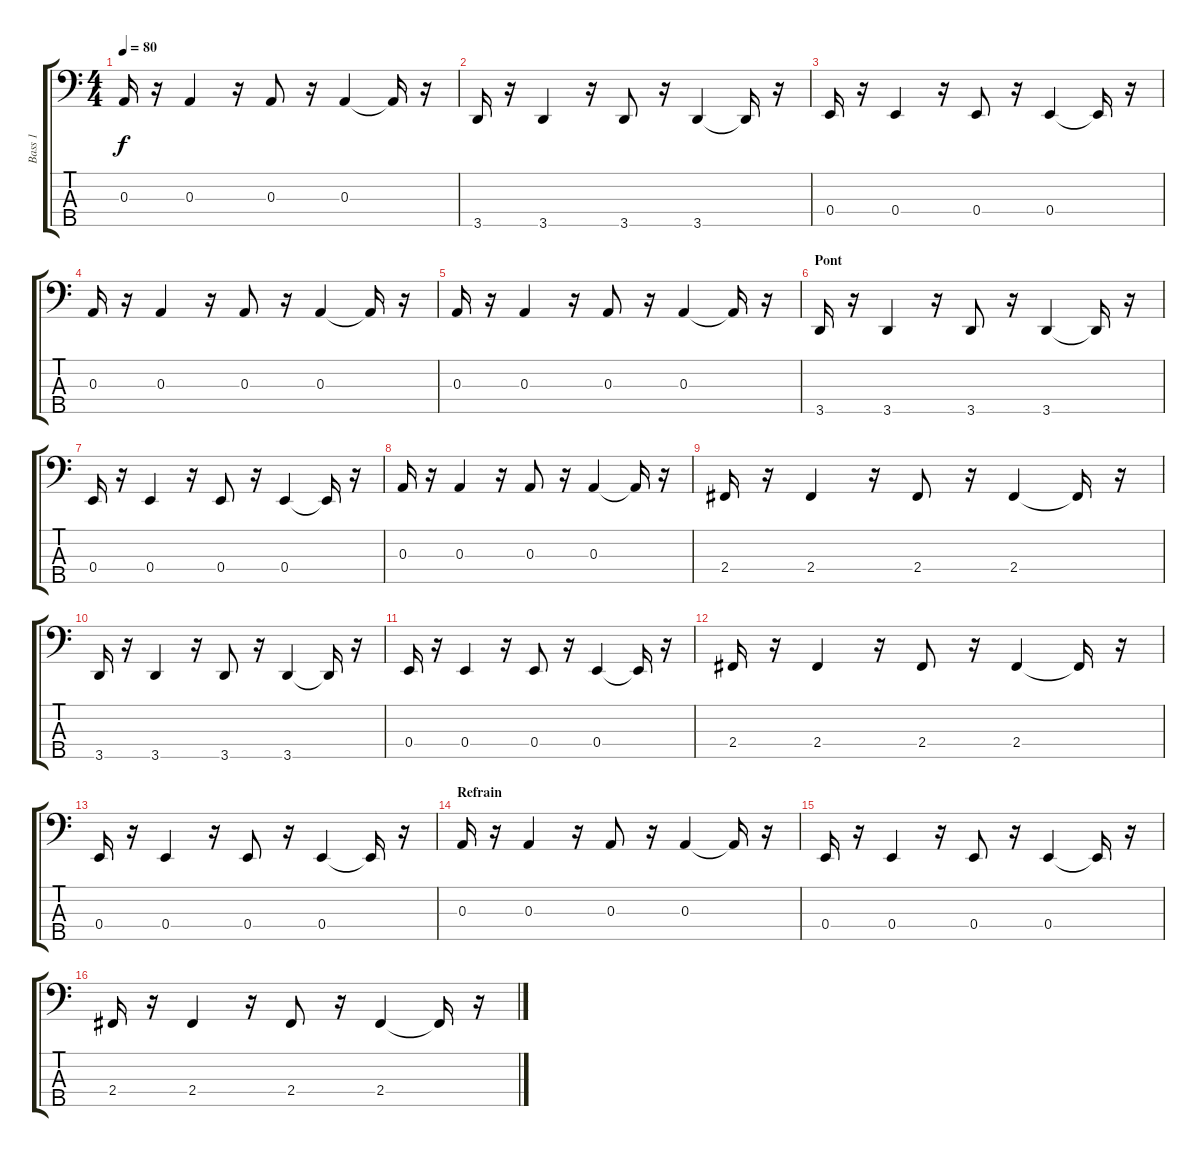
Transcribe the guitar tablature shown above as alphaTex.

\track ("Bass 1" "Bass 1") {instrument electricbassfinger}
\staff {score tabs}
\tuning (G2 D2 A1 E1 B0) {hide}
\ts (4 4)
\tempo 80
\clef f4
\ks c
0.3.16{dy f} r.16 0.3.4 r.16 0.3.8 r.16 0.3.4 0.3{t}.16 r.16 |
3.5.16 r.16 3.5.4 r.16 3.5.8 r.16 3.5.4 3.5{t}.16 r.16 |
0.4.16 r.16 0.4.4 r.16 0.4.8 r.16 0.4.4 0.4{t}.16 r.16 |
0.3.16 r.16 0.3.4 r.16 0.3.8 r.16 0.3.4 0.3{t}.16 r.16 |
0.3.16 r.16 0.3.4 r.16 0.3.8 r.16 0.3.4 0.3{t}.16 r.16 |
\section ("" "Pont")
3.5.16 r.16 3.5.4 r.16 3.5.8 r.16 3.5.4 3.5{t}.16 r.16 |
0.4.16 r.16 0.4.4 r.16 0.4.8 r.16 0.4.4 0.4{t}.16 r.16 |
0.3.16 r.16 0.3.4 r.16 0.3.8 r.16 0.3.4 0.3{t}.16 r.16 |
2.4.16 r.16 2.4.4 r.16 2.4.8 r.16 2.4.4 2.4{t}.16 r.16 |
3.5.16 r.16 3.5.4 r.16 3.5.8 r.16 3.5.4 3.5{t}.16 r.16 |
0.4.16 r.16 0.4.4 r.16 0.4.8 r.16 0.4.4 0.4{t}.16 r.16 |
2.4.16 r.16 2.4.4 r.16 2.4.8 r.16 2.4.4 2.4{t}.16 r.16 |
0.4.16 r.16 0.4.4 r.16 0.4.8 r.16 0.4.4 0.4{t}.16 r.16 |
\section ("" "Refrain")
0.3.16 r.16 0.3.4 r.16 0.3.8 r.16 0.3.4 0.3{t}.16 r.16 |
0.4.16 r.16 0.4.4 r.16 0.4.8 r.16 0.4.4 0.4{t}.16 r.16 |
2.4.16 r.16 2.4.4 r.16 2.4.8 r.16 2.4.4 2.4{t}.16 r.16
